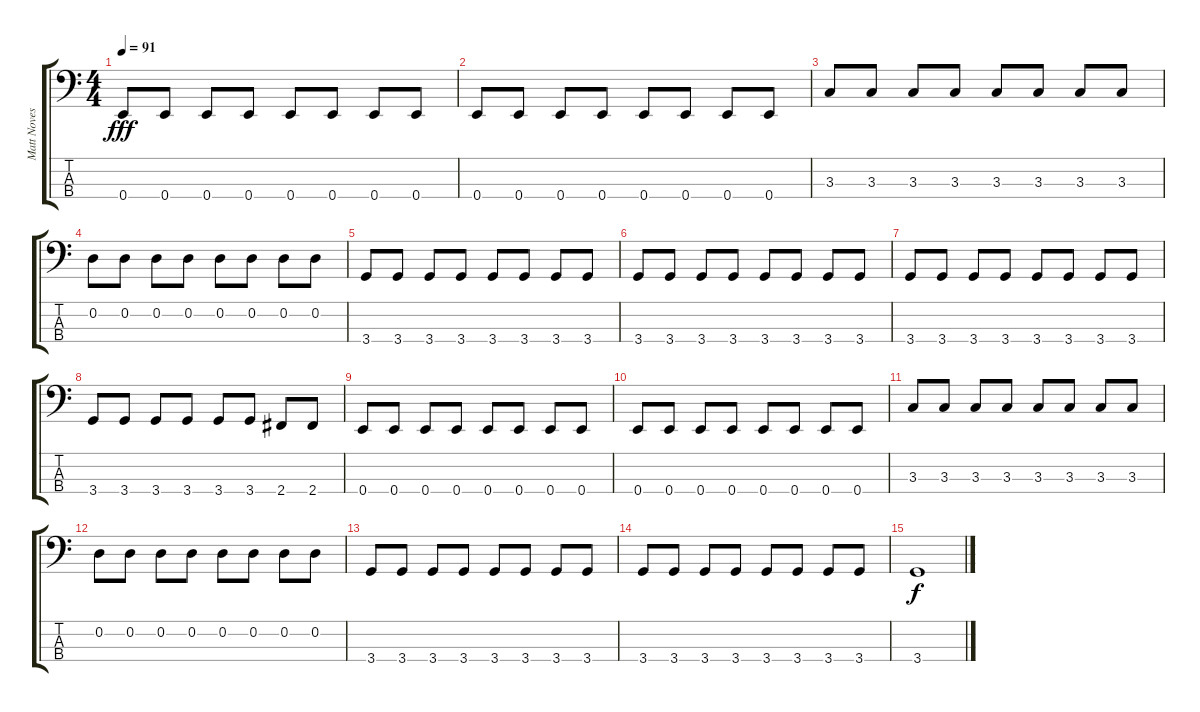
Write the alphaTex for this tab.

\track ("Matt Noveskey - bass" "Matt Noves") {instrument electricbassfinger}
\staff {score tabs}
\tuning (G2 D2 A1 E1) {hide}
\ts (4 4)
\tempo 91
\clef f4
\ks c
0.4.8{dy fff} 0.4.8 0.4.8 0.4.8 0.4.8 0.4.8 0.4.8 0.4.8 |
0.4.8 0.4.8 0.4.8 0.4.8 0.4.8 0.4.8 0.4.8 0.4.8 |
3.3.8 3.3.8 3.3.8 3.3.8 3.3.8 3.3.8 3.3.8 3.3.8 |
0.2.8 0.2.8 0.2.8 0.2.8 0.2.8 0.2.8 0.2.8 0.2.8 |
3.4.8 3.4.8 3.4.8 3.4.8 3.4.8 3.4.8 3.4.8 3.4.8 |
3.4.8 3.4.8 3.4.8 3.4.8 3.4.8 3.4.8 3.4.8 3.4.8 |
3.4.8 3.4.8 3.4.8 3.4.8 3.4.8 3.4.8 3.4.8 3.4.8 |
3.4.8 3.4.8 3.4.8 3.4.8 3.4.8 3.4.8 2.4.8 2.4.8 |
0.4.8 0.4.8 0.4.8 0.4.8 0.4.8 0.4.8 0.4.8 0.4.8 |
0.4.8 0.4.8 0.4.8 0.4.8 0.4.8 0.4.8 0.4.8 0.4.8 |
3.3.8 3.3.8 3.3.8 3.3.8 3.3.8 3.3.8 3.3.8 3.3.8 |
0.2.8 0.2.8 0.2.8 0.2.8 0.2.8 0.2.8 0.2.8 0.2.8 |
3.4.8 3.4.8 3.4.8 3.4.8 3.4.8 3.4.8 3.4.8 3.4.8 |
3.4.8 3.4.8 3.4.8 3.4.8 3.4.8 3.4.8 3.4.8 3.4.8 |
3.4.1{dy f}
